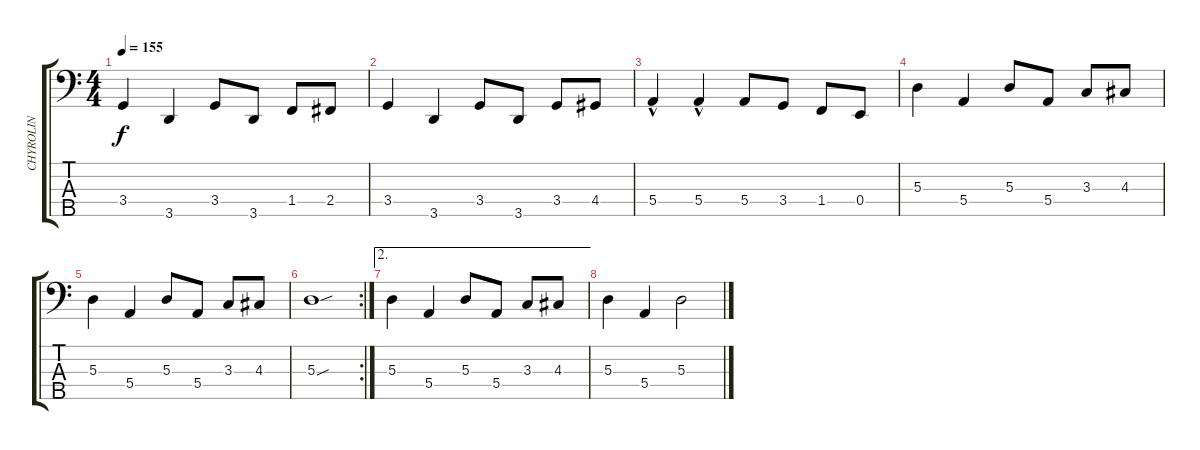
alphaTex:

\track ("CHYROLIN" "CHYROLIN") {instrument electricbasspick}
\staff {score tabs}
\tuning (G2 D2 A1 E1 B0) {hide}
\ts (4 4)
\tempo 155
\clef f4
\ks c
3.4.4{dy f} 3.5.4 3.4.8 3.5.8 1.4.8 2.4.8 |
3.4.4 3.5.4 3.4.8 3.5.8 3.4.8 4.4.8 |
5.4{hac}.4 5.4{hac}.4 5.4.8 3.4.8 1.4.8 0.4.8 |
5.3.4 5.4.4 5.3.8 5.4.8 3.3.8 4.3.8 |
5.3.4 5.4.4 5.3.8 5.4.8 3.3.8 4.3.8 |
\rc 2
5.3{sou}.1 |
\ae 2
5.3.4 5.4.4 5.3.8 5.4.8 3.3.8 4.3.8 |
5.3.4 5.4.4 5.3.2
